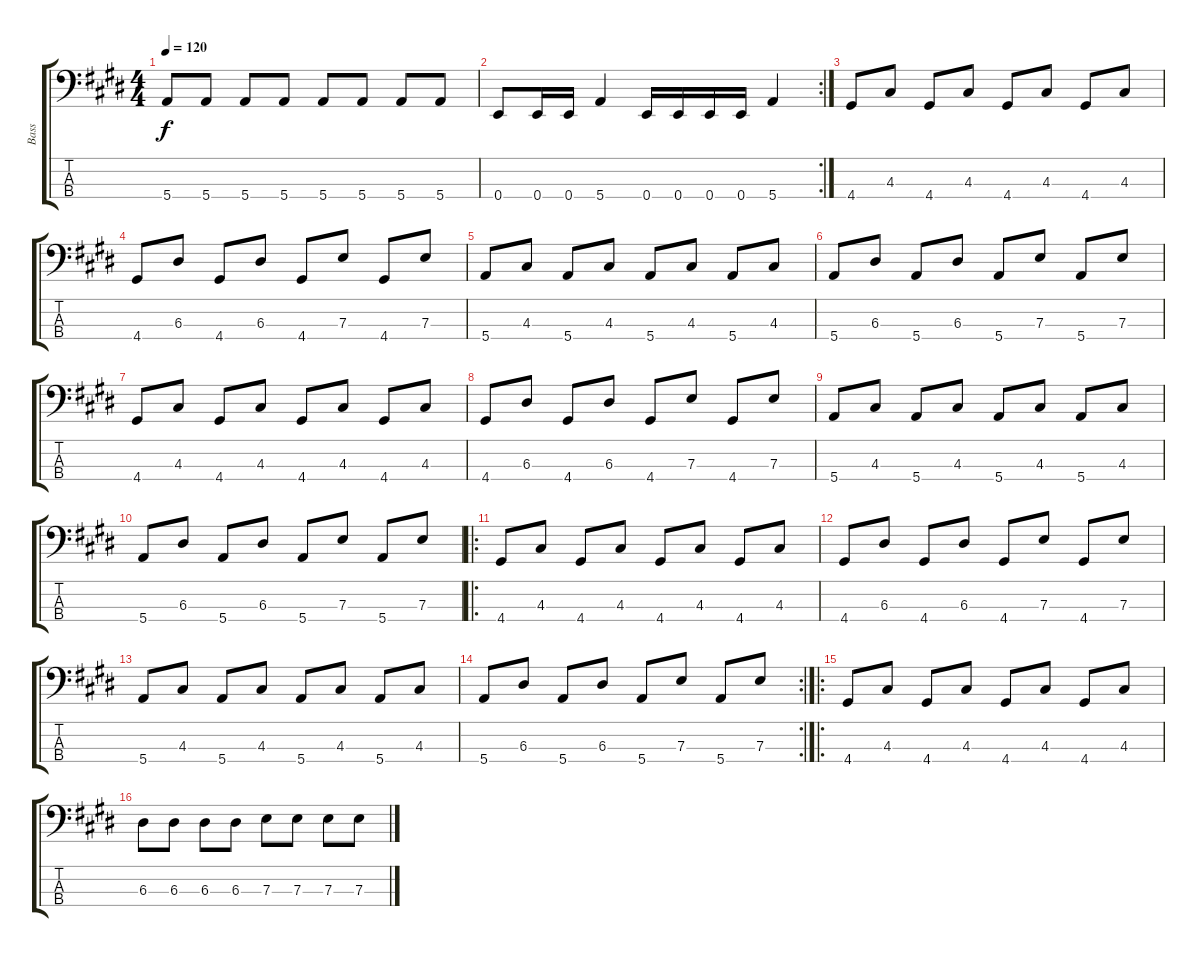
\track ("Bass" "Bass") {instrument electricbassfinger}
\staff {score tabs}
\tuning (G2 D2 A1 E1) {hide}
\ts (4 4)
\tempo 120
\clef f4
\ks e
5.4.8{dy f} 5.4.8 5.4.8 5.4.8 5.4.8 5.4.8 5.4.8 5.4.8 |
\rc 2
0.4.8 0.4.16 0.4.16 5.4.4 0.4.16 0.4.16 0.4.16 0.4.16 5.4.4 |
4.4.8 4.3.8 4.4.8 4.3.8 4.4.8 4.3.8 4.4.8 4.3.8 |
4.4.8 6.3.8 4.4.8 6.3.8 4.4.8 7.3.8 4.4.8 7.3.8 |
5.4.8 4.3.8 5.4.8 4.3.8 5.4.8 4.3.8 5.4.8 4.3.8 |
5.4.8 6.3.8 5.4.8 6.3.8 5.4.8 7.3.8 5.4.8 7.3.8 |
4.4.8 4.3.8 4.4.8 4.3.8 4.4.8 4.3.8 4.4.8 4.3.8 |
4.4.8 6.3.8 4.4.8 6.3.8 4.4.8 7.3.8 4.4.8 7.3.8 |
5.4.8 4.3.8 5.4.8 4.3.8 5.4.8 4.3.8 5.4.8 4.3.8 |
5.4.8 6.3.8 5.4.8 6.3.8 5.4.8 7.3.8 5.4.8 7.3.8 |
\ro
4.4.8 4.3.8 4.4.8 4.3.8 4.4.8 4.3.8 4.4.8 4.3.8 |
4.4.8 6.3.8 4.4.8 6.3.8 4.4.8 7.3.8 4.4.8 7.3.8 |
5.4.8 4.3.8 5.4.8 4.3.8 5.4.8 4.3.8 5.4.8 4.3.8 |
\rc 2
5.4.8 6.3.8 5.4.8 6.3.8 5.4.8 7.3.8 5.4.8 7.3.8 |
\ro
4.4.8 4.3.8 4.4.8 4.3.8 4.4.8 4.3.8 4.4.8 4.3.8 |
6.3.8 6.3.8 6.3.8 6.3.8 7.3.8 7.3.8 7.3.8 7.3.8
